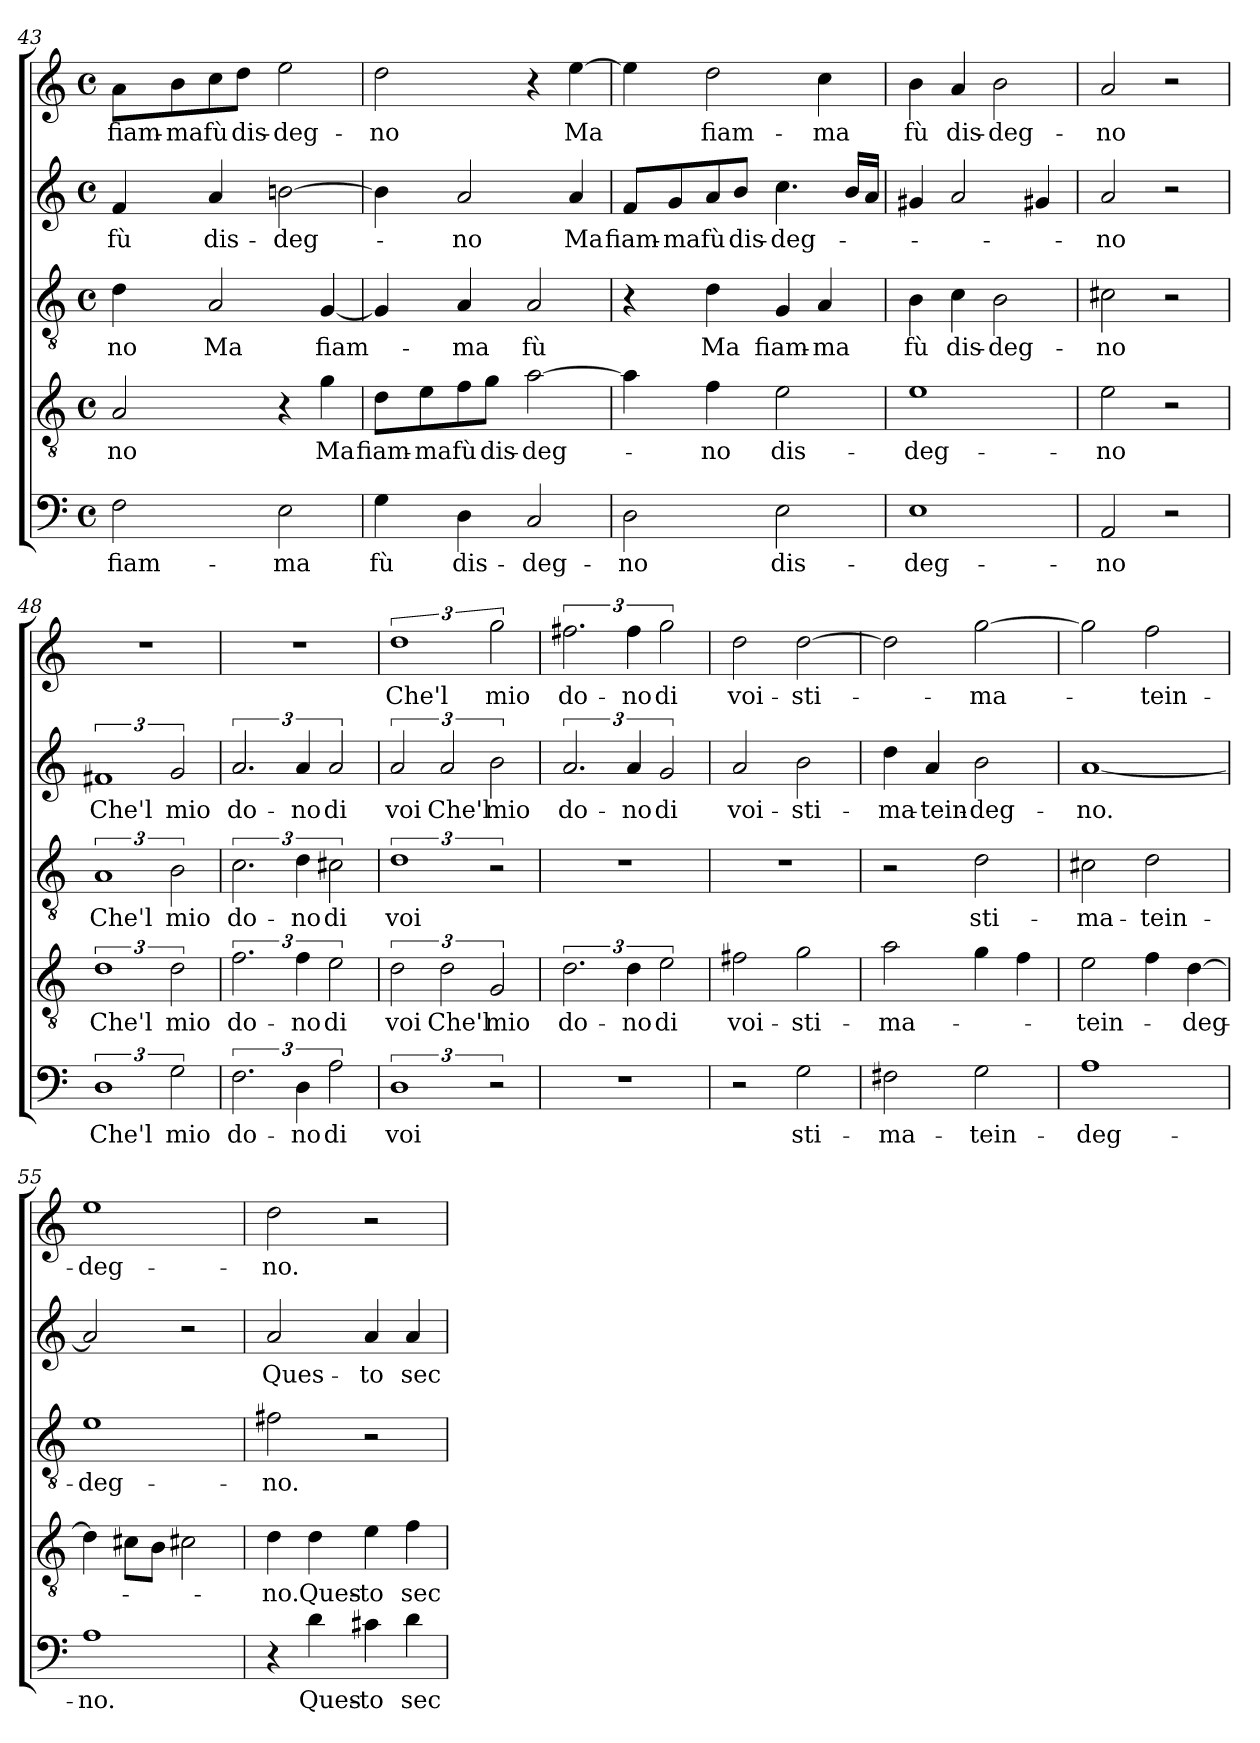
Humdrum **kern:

**kern	**text	**kern	**text	**kern	**text	**kern	**text	**kern	**text
*part5	*part5	*part4	*part4	*part3	*part3	*part2	*part2	*part1	*part1
*staff5	*staff5	*staff4	*staff4	*staff3	*staff3	*staff2	*staff2	*staff1	*staff1
*clefF4	*	*clefGv2	*	*clefGv2	*	*clefG2	*	*clefG2	*
*k[]	*	*k[]	*	*k[]	*	*k[]	*	*k[]	*
*C:	*	*C:	*	*C:	*	*C:	*	*C:	*
*M4/4	*	*M4/4	*	*M4/4	*	*M4/4	*	*M4/4	*
*met(c)	*	*met(c)	*	*met(c)	*	*met(c)	*	*met(c)	*
=43	=43	=43	=43	=43	=43	=43	=43	=43	=43
2F\	fiam-	2A/	-no	4d\	-no	4f/	fù	8a\L	fiam-
.	.	.	.	.	.	.	.	8b\	-ma
.	.	.	.	2A/	Ma	4a/	dis-	8cc\	fù
.	.	.	.	.	.	.	.	8dd\J	dis-
2E\	-ma	4r	.	.	.	[2bn\	-deg-	2ee\	-deg-
.	.	4g\	Ma	[4G/	fiam-	.	.	.	.
=44	=44	=44	=44	=44	=44	=44	=44	=44	=44
4G\	fù	8d\L	fiam-	4G/]	.	4b\]	.	2dd\	-no
.	.	8e\	-ma	.	.	.	.	.	.
4D\	dis-	8f\	fù	4A/	-ma	2a/	-no	.	.
.	.	8g\J	dis-	.	.	.	.	.	.
2C/	-deg-	[2a\	-deg-	2A/	fù	.	.	4r	.
.	.	.	.	.	.	4a/	Ma	[4ee\	Ma
=45	=45	=45	=45	=45	=45	=45	=45	=45	=45
2D\	-no	4a\]	.	4r	.	8f/L	fiam-	4ee\]	.
.	.	.	.	.	.	8g/	-ma	.	.
.	.	4f\	-no	4d\	Ma	8a/	fù	2dd\	fiam-
.	.	.	.	.	.	8b/J	dis-	.	.
2E\	dis-	2e\	dis-	4G/	fiam-	4.cc\	-deg-	.	.
.	.	.	.	4A/	-ma	.	.	4cc\	-ma
.	.	.	.	.	.	16b/LL	.	.	.
.	.	.	.	.	.	16a/JJ	.	.	.
!!LO:PB:g=z
=46	=46	=46	=46	=46	=46	=46	=46	=46	=46
1E	-deg-	1e	-deg-	4B\	fù	4g#X/	.	4b\	fù
.	.	.	.	4c\	dis-	2a/	.	4a/	dis-
.	.	.	.	2B\	-deg-	.	.	2b\	-deg-
.	.	.	.	.	.	4g#X/	.	.	.
=47	=47	=47	=47	=47	=47	=47	=47	=47	=47
2AA/	-no	2e\	-no	2c#X\	-no	2a/	-no	2a/	-no
2r	.	2r	.	2r	.	2r	.	2r	.
=48	=48	=48	=48	=48	=48	=48	=48	=48	=48
3%2D	Che'l	3%2d	Che'l	3%2A	Che'l	3%2f#X	Che'l	1r	.
3G\	mio	3d\	mio	3B\	mio	3g/	mio	.	.
=49	=49	=49	=49	=49	=49	=49	=49	=49	=49
3.F\	do-	3.f\	do-	3.c\	do-	3.a/	do-	1r	.
6D\	-no	6f\	-no	6d\	-no	6a/	-no	.	.
3A\	di	3e\	di	3c#X\	di	3a/	di	.	.
=50	=50	=50	=50	=50	=50	=50	=50	=50	=50
3%2D	voi	3d\	voi	3%2d	voi	3a/	voi	3%2dd	Che'l
.	.	3d\	Che'l	.	.	3a/	Che'l	.	.
3r	.	3G/	mio	3r	.	3b\	mio	3gg\	mio
!!LO:LB:g=z
=51	=51	=51	=51	=51	=51	=51	=51	=51	=51
1r	.	3.d\	do-	1r	.	3.a/	do-	3.ff#X\	do-
.	.	6d\	-no	.	.	6a/	-no	6ff#\	-no
.	.	3e\	di	.	.	3g/	di	3gg\	di
=52	=52	=52	=52	=52	=52	=52	=52	=52	=52
2r	.	2f#X\	voi-	1r	.	2a/	voi-	2dd\	voi-
2G\	sti-	2g\	-sti-	.	.	2b\	-sti-	[2dd\	-sti-
=53	=53	=53	=53	=53	=53	=53	=53	=53	=53
2F#X\	-ma-	2a\	-ma-	2r	.	4dd\	-ma-	2dd\]	.
.	.	.	.	.	.	4a/	-tein-	.	.
2G\	-tein-	4g\	.	2d\	sti-	2b\	-deg-	[2gg\	-ma-
.	.	4f\	.	.	.	.	.	.	.
=54	=54	=54	=54	=54	=54	=54	=54	=54	=54
1A	-deg-	2e\	-tein-	2c#X\	-ma-	[1a	-no.	2gg\]	.
.	.	4f\	.	2d\	-tein-	.	.	2ff\	-tein-
.	.	[4d\	-deg-	.	.	.	.	.	.
=55	=55	=55	=55	=55	=55	=55	=55	=55	=55
1A	-no.	4d\]	.	1e	-deg-	2a/]	.	1ee	-deg-
.	.	8c#X\L	.	.	.	.	.	.	.
.	.	8B\J	.	.	.	.	.	.	.
.	.	2c#X\	.	.	.	2r	.	.	.
!!LO:LB:g=z
=56	=56	=56	=56	=56	=56	=56	=56	=56	=56
4r	.	4d\	-no.	2f#X\	-no.	2a/	Ques-	2dd\	-no.
4d\	Ques-	4d\	Ques-	.	.	.	.	.	.
4c#X\	-to	4e\	-to	2r	.	4a/	-to	2r	.
4d\	sec-	4f\	sec-	.	.	4a/	sec-	.	.
=	=	=	=	=	=	=	=	=	=
*-	*-	*-	*-	*-	*-	*-	*-	*-	*-
